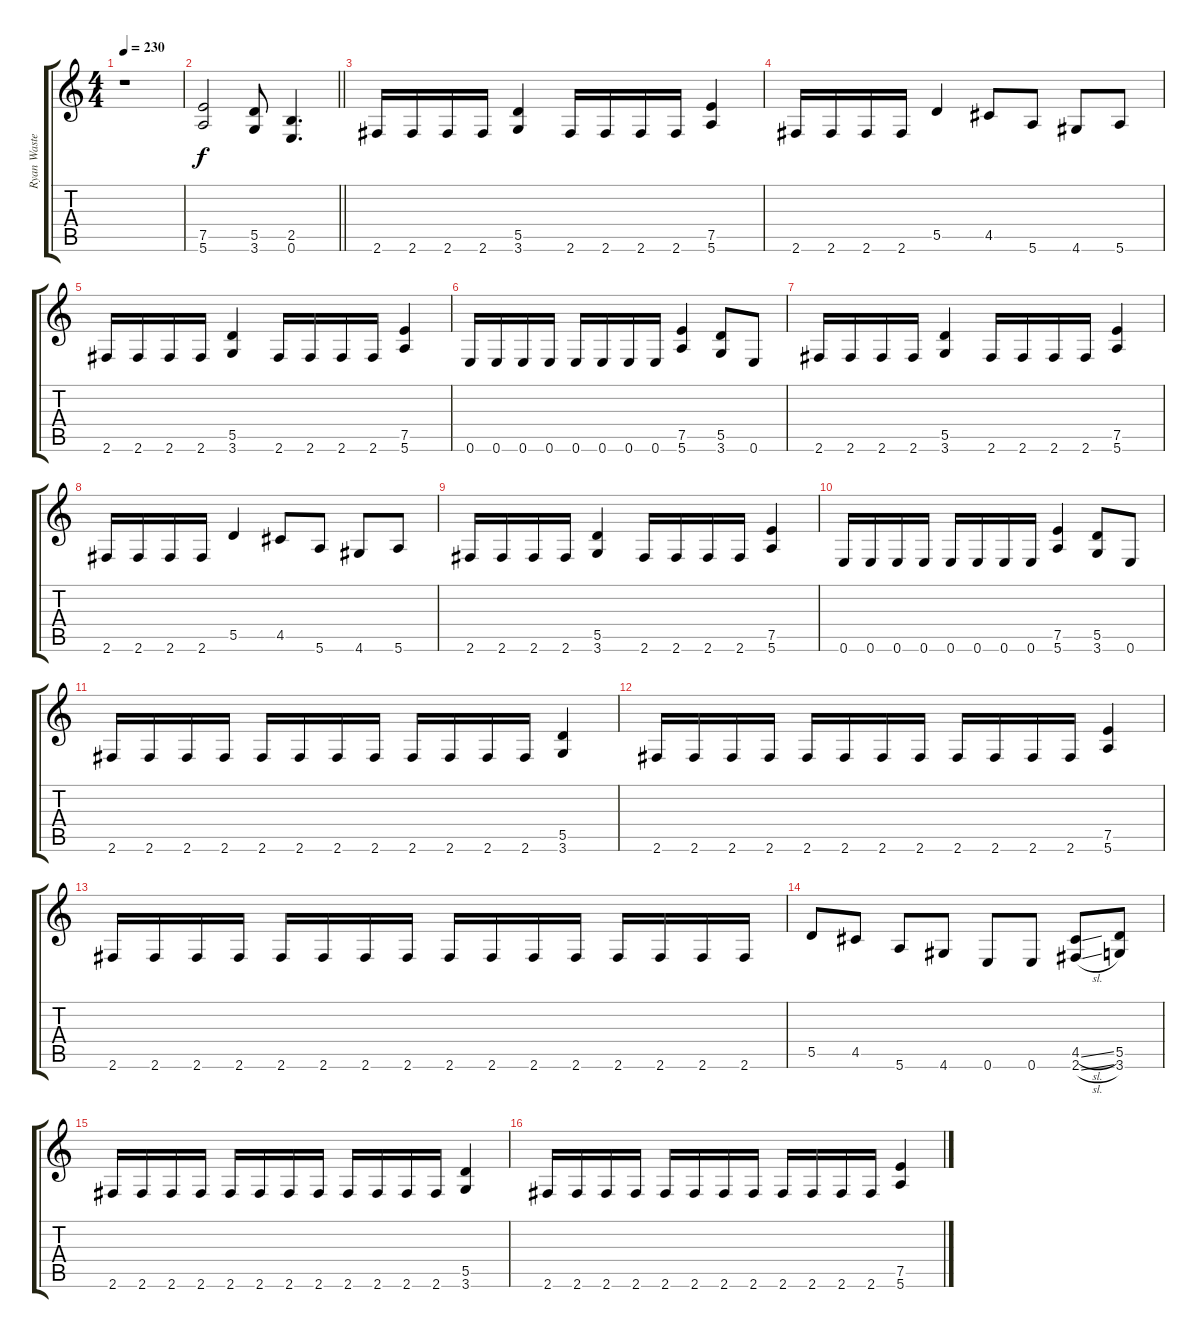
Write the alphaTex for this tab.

\track ("Ryan Waste (Left)" "Ryan Waste") {instrument distortionguitar}
\staff {score tabs}
\tuning (E4 B3 G3 D3 A2 E2) {hide}
\ts (4 4)
\tempo 230
\clef g2
\ks c
r.1{dy f instrument distortionguitar} |
\barLineRight lightlight
(7.5 5.6).2 (5.5 3.6).8 (2.5 0.6).4{d} |
2.6.16 2.6.16 2.6.16 2.6.16 (5.5 3.6).4 2.6.16 2.6.16 2.6.16 2.6.16 (7.5 5.6).4 |
2.6.16 2.6.16 2.6.16 2.6.16 5.5.4 4.5.8 5.6.8 4.6.8 5.6.8 |
2.6.16 2.6.16 2.6.16 2.6.16 (5.5 3.6).4 2.6.16 2.6.16 2.6.16 2.6.16 (7.5 5.6).4 |
0.6.16 0.6.16 0.6.16 0.6.16 0.6.16 0.6.16 0.6.16 0.6.16 (7.5 5.6).4 (5.5 3.6).8 0.6.8 |
2.6.16 2.6.16 2.6.16 2.6.16 (5.5 3.6).4 2.6.16 2.6.16 2.6.16 2.6.16 (7.5 5.6).4 |
2.6.16 2.6.16 2.6.16 2.6.16 5.5.4 4.5.8 5.6.8 4.6.8 5.6.8 |
2.6.16 2.6.16 2.6.16 2.6.16 (5.5 3.6).4 2.6.16 2.6.16 2.6.16 2.6.16 (7.5 5.6).4 |
0.6.16 0.6.16 0.6.16 0.6.16 0.6.16 0.6.16 0.6.16 0.6.16 (7.5 5.6).4 (5.5 3.6).8 0.6.8 |
2.6.16 2.6.16 2.6.16 2.6.16 2.6.16 2.6.16 2.6.16 2.6.16 2.6.16 2.6.16 2.6.16 2.6.16 (5.5 3.6).4 |
2.6.16 2.6.16 2.6.16 2.6.16 2.6.16 2.6.16 2.6.16 2.6.16 2.6.16 2.6.16 2.6.16 2.6.16 (7.5 5.6).4 |
2.6.16 2.6.16 2.6.16 2.6.16 2.6.16 2.6.16 2.6.16 2.6.16 2.6.16 2.6.16 2.6.16 2.6.16 2.6.16 2.6.16 2.6.16 2.6.16 |
5.5.8 4.5.8 5.6.8 4.6.8 0.6.8 0.6.8 (4.5{sl} 2.6{sl}).8 (5.5 3.6).8 |
2.6.16 2.6.16 2.6.16 2.6.16 2.6.16 2.6.16 2.6.16 2.6.16 2.6.16 2.6.16 2.6.16 2.6.16 (5.5 3.6).4 |
2.6.16 2.6.16 2.6.16 2.6.16 2.6.16 2.6.16 2.6.16 2.6.16 2.6.16 2.6.16 2.6.16 2.6.16 (7.5 5.6).4
